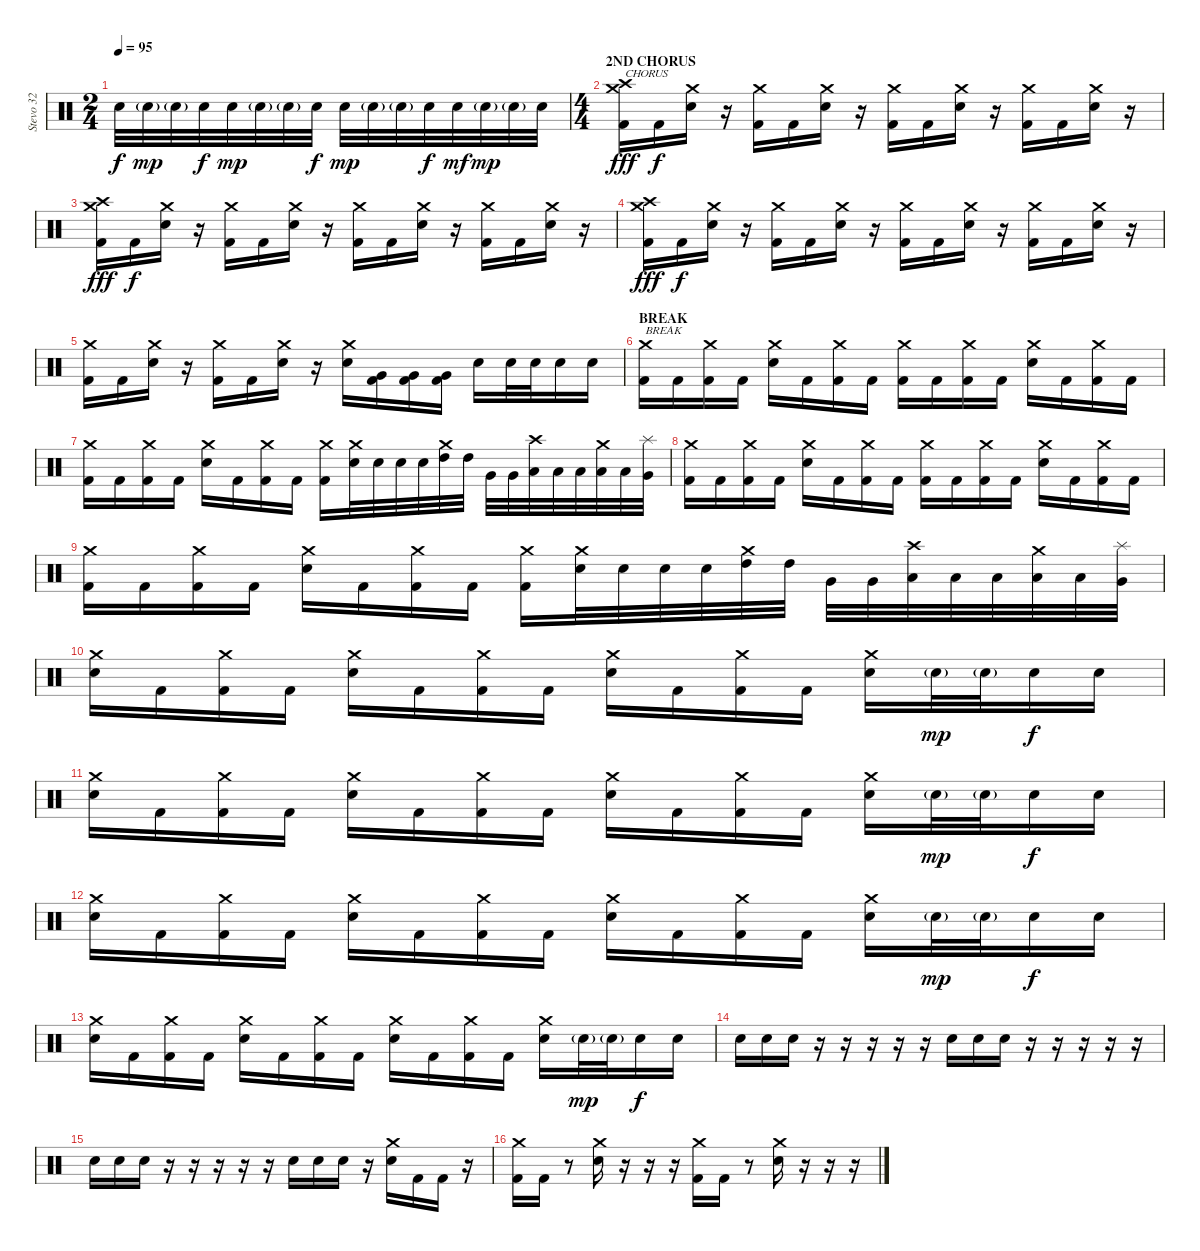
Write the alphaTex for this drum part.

\track ("Stevo 32" "Stevo 32") {instrument percussion}
\staff {score}
\articulation defaults
\ts (2 4)
\tempo 95
\clef neutral
\ks c "Electric Snare (hit)".32{dy f} "Electric Snare (hit)"{g}.32{dy mp} "Electric Snare (hit)"{g}.32 "Electric Snare (hit)".32{dy f} "Electric Snare (hit)".32{dy mp} "Electric Snare (hit)"{g}.32 "Electric Snare (hit)"{g}.32 "Electric Snare (hit)".32{dy f} "Electric Snare (hit)".32{dy mp} "Electric Snare (hit)"{g}.32 "Electric Snare (hit)"{g}.32 "Electric Snare (hit)".32{dy f} "Electric Snare (hit)".32{dy mf} "Electric Snare (hit)"{g}.32{dy mp} "Electric Snare (hit)"{g}.32 "Electric Snare (hit)".32
|
\ts (4 4)
\section ("" "2ND CHORUS")
("Crash high (hit)" "Crash medium (hit)" "Kick (hit) 2").16{txt "CHORUS" dy fff} "Kick (hit) 2".16{dy f} ("Crash medium (hit)" "Electric Snare (hit)").16 r.16 ("Crash medium (hit)" "Kick (hit) 2").16 "Kick (hit) 2".16 ("Crash medium (hit)" "Electric Snare (hit)").16 r.16 ("Crash medium (hit)" "Kick (hit) 2").16 "Kick (hit) 2".16 ("Crash medium (hit)" "Electric Snare (hit)").16 r.16 ("Crash medium (hit)" "Kick (hit) 2").16 "Kick (hit) 2".16 ("Crash medium (hit)" "Electric Snare (hit)").16 r.16 |
("Crash high (hit)" "Crash medium (hit)" "Kick (hit) 2").16{dy fff} "Kick (hit) 2".16{dy f} ("Crash medium (hit)" "Electric Snare (hit)").16 r.16 ("Crash medium (hit)" "Kick (hit) 2").16 "Kick (hit) 2".16 ("Crash medium (hit)" "Electric Snare (hit)").16 r.16 ("Crash medium (hit)" "Kick (hit) 2").16 "Kick (hit) 2".16 ("Crash medium (hit)" "Electric Snare (hit)").16 r.16 ("Crash medium (hit)" "Kick (hit) 2").16 "Kick (hit) 2".16 ("Crash medium (hit)" "Electric Snare (hit)").16 r.16 |
("Crash high (hit)" "Crash medium (hit)" "Kick (hit) 2").16{dy fff} "Kick (hit) 2".16{dy f} ("Crash medium (hit)" "Electric Snare (hit)").16 r.16 ("Crash medium (hit)" "Kick (hit) 2").16 "Kick (hit) 2".16 ("Crash medium (hit)" "Electric Snare (hit)").16 r.16 ("Crash medium (hit)" "Kick (hit) 2").16 "Kick (hit) 2".16 ("Crash medium (hit)" "Electric Snare (hit)").16 r.16 ("Crash medium (hit)" "Kick (hit) 2").16 "Kick (hit) 2".16 ("Crash medium (hit)" "Electric Snare (hit)").16 r.16 |
("Crash medium (hit)" "Kick (hit) 2").16 "Kick (hit) 2".16 ("Crash medium (hit)" "Electric Snare (hit)").16 r.16 ("Crash medium (hit)" "Kick (hit) 2").16 "Kick (hit) 2".16 ("Crash medium (hit)" "Electric Snare (hit)").16 r.16 ("Crash medium (hit)" "Electric Snare (hit)").16 ("Very Low Tom (hit)" "Kick (hit) 2").16 ("Very Low Tom (hit)" "Kick (hit) 2").16 ("Very Low Tom (hit)" "Kick (hit) 2").16 "Electric Snare (hit)".16 "Electric Snare (hit)".32 "Electric Snare (hit)".32 "Electric Snare (hit)".16 "Electric Snare (hit)".16 |
\section ("" "BREAK")
("Crash medium (hit)" "Kick (hit) 2").16{txt "BREAK"} "Kick (hit) 2".16 ("Crash medium (hit)" "Kick (hit) 2").16 "Kick (hit) 2".16 ("Crash medium (hit)" "Electric Snare (hit)").16 "Kick (hit) 2".16 ("Crash medium (hit)" "Kick (hit) 2").16 "Kick (hit) 2".16 ("Crash medium (hit)" "Kick (hit) 2").16 "Kick (hit) 2".16 ("Crash medium (hit)" "Kick (hit) 2").16 "Kick (hit) 2".16 ("Crash medium (hit)" "Electric Snare (hit)").16 "Kick (hit) 2".16 ("Crash medium (hit)" "Kick (hit) 2").16 "Kick (hit) 2".16 |
("Crash medium (hit)" "Kick (hit) 2").16 "Kick (hit) 2".16 ("Crash medium (hit)" "Kick (hit) 2").16 "Kick (hit) 2".16 ("Crash medium (hit)" "Electric Snare (hit)").16 "Kick (hit) 2".16 ("Crash medium (hit)" "Kick (hit) 2").16 "Kick (hit) 2".16 ("Crash medium (hit)" "Kick (hit) 2").16 ("Crash medium (hit)" "Electric Snare (hit)").32 "Electric Snare (hit)".32 "Electric Snare (hit)".32 "Electric Snare (hit)".32 ("Crash medium (hit)" "High Tom (hit)").32 "High Tom (hit)".32 "Very Low Tom (hit)".32 "Very Low Tom (hit)".32 ("Crash high (hit)" "Low Floor Tom (hit)").32 "Low Floor Tom (hit)".32 "Low Tom (hit)".32 ("Crash medium (hit)" "Low Tom (hit)").32 "Low Tom (hit)".32 ("Splash (hit)" "Very Low Tom (hit)").32 |
("Crash medium (hit)" "Kick (hit) 2").16 "Kick (hit) 2".16 ("Crash medium (hit)" "Kick (hit) 2").16 "Kick (hit) 2".16 ("Crash medium (hit)" "Electric Snare (hit)").16 "Kick (hit) 2".16 ("Crash medium (hit)" "Kick (hit) 2").16 "Kick (hit) 2".16 ("Crash medium (hit)" "Kick (hit) 2").16 "Kick (hit) 2".16 ("Crash medium (hit)" "Kick (hit) 2").16 "Kick (hit) 2".16 ("Crash medium (hit)" "Electric Snare (hit)").16 "Kick (hit) 2".16 ("Crash medium (hit)" "Kick (hit) 2").16 "Kick (hit) 2".16 |
("Crash medium (hit)" "Kick (hit) 2").16 "Kick (hit) 2".16 ("Crash medium (hit)" "Kick (hit) 2").16 "Kick (hit) 2".16 ("Crash medium (hit)" "Electric Snare (hit)").16 "Kick (hit) 2".16 ("Crash medium (hit)" "Kick (hit) 2").16 "Kick (hit) 2".16 ("Crash medium (hit)" "Kick (hit) 2").16 ("Crash medium (hit)" "Electric Snare (hit)").32 "Electric Snare (hit)".32 "Electric Snare (hit)".32 "Electric Snare (hit)".32 ("Crash medium (hit)" "High Tom (hit)").32 "High Tom (hit)".32 "Very Low Tom (hit)".32 "Very Low Tom (hit)".32 ("Crash high (hit)" "Low Floor Tom (hit)").32 "Low Floor Tom (hit)".32 "Low Tom (hit)".32 ("Crash medium (hit)" "Low Tom (hit)").32 "Low Tom (hit)".32 ("Splash (hit)" "Very Low Tom (hit)").32 |
("Crash medium (hit)" "Electric Snare (hit)").16 "Kick (hit) 2".16 ("Crash medium (hit)" "Kick (hit) 2").16 "Kick (hit) 2".16 ("Crash medium (hit)" "Electric Snare (hit)").16 "Kick (hit) 2".16 ("Crash medium (hit)" "Kick (hit) 2").16 "Kick (hit) 2".16 ("Crash medium (hit)" "Electric Snare (hit)").16 "Kick (hit) 2".16 ("Crash medium (hit)" "Kick (hit) 2").16 "Kick (hit) 2".16 ("Crash medium (hit)" "Electric Snare (hit)").16 "Electric Snare (hit)"{g}.32{dy mp} "Electric Snare (hit)"{g}.32 "Electric Snare (hit)".16{dy f} "Electric Snare (hit)".16 |
("Crash medium (hit)" "Electric Snare (hit)").16 "Kick (hit) 2".16 ("Crash medium (hit)" "Kick (hit) 2").16 "Kick (hit) 2".16 ("Crash medium (hit)" "Electric Snare (hit)").16 "Kick (hit) 2".16 ("Crash medium (hit)" "Kick (hit) 2").16 "Kick (hit) 2".16 ("Crash medium (hit)" "Electric Snare (hit)").16 "Kick (hit) 2".16 ("Crash medium (hit)" "Kick (hit) 2").16 "Kick (hit) 2".16 ("Crash medium (hit)" "Electric Snare (hit)").16 "Electric Snare (hit)"{g}.32{dy mp} "Electric Snare (hit)"{g}.32 "Electric Snare (hit)".16{dy f} "Electric Snare (hit)".16 |
("Crash medium (hit)" "Electric Snare (hit)").16 "Kick (hit) 2".16 ("Crash medium (hit)" "Kick (hit) 2").16 "Kick (hit) 2".16 ("Crash medium (hit)" "Electric Snare (hit)").16 "Kick (hit) 2".16 ("Crash medium (hit)" "Kick (hit) 2").16 "Kick (hit) 2".16 ("Crash medium (hit)" "Electric Snare (hit)").16 "Kick (hit) 2".16 ("Crash medium (hit)" "Kick (hit) 2").16 "Kick (hit) 2".16 ("Crash medium (hit)" "Electric Snare (hit)").16 "Electric Snare (hit)"{g}.32{dy mp} "Electric Snare (hit)"{g}.32 "Electric Snare (hit)".16{dy f} "Electric Snare (hit)".16 |
("Crash medium (hit)" "Electric Snare (hit)").16 "Kick (hit) 2".16 ("Crash medium (hit)" "Kick (hit) 2").16 "Kick (hit) 2".16 ("Crash medium (hit)" "Electric Snare (hit)").16 "Kick (hit) 2".16 ("Crash medium (hit)" "Kick (hit) 2").16 "Kick (hit) 2".16 ("Crash medium (hit)" "Electric Snare (hit)").16 "Kick (hit) 2".16 ("Crash medium (hit)" "Kick (hit) 2").16 "Kick (hit) 2".16 ("Crash medium (hit)" "Electric Snare (hit)").16 "Electric Snare (hit)"{g}.32{dy mp} "Electric Snare (hit)"{g}.32 "Electric Snare (hit)".16{dy f} "Electric Snare (hit)".16 |
"Electric Snare (hit)".16 "Electric Snare (hit)".16 "Electric Snare (hit)".16 r.16 r.16 r.16 r.16 r.16 "Electric Snare (hit)".16 "Electric Snare (hit)".16 "Electric Snare (hit)".16 r.16 r.16 r.16 r.16 r.16 |
"Electric Snare (hit)".16 "Electric Snare (hit)".16 "Electric Snare (hit)".16 r.16 r.16 r.16 r.16 r.16 "Electric Snare (hit)".16 "Electric Snare (hit)".16 "Electric Snare (hit)".16 r.16 ("Crash medium (hit)" "Electric Snare (hit)").16 "Kick (hit) 2".16 "Kick (hit) 2".16 r.16 |
("Crash medium (hit)" "Kick (hit) 2").16 "Kick (hit) 2".16 r.8 ("Crash medium (hit)" "Electric Snare (hit)").16 r.16 r.16 r.16 ("Crash medium (hit)" "Kick (hit) 2").16 "Kick (hit) 2".16 r.8 ("Crash medium (hit)" "Electric Snare (hit)").16 r.16 r.16 r.16
